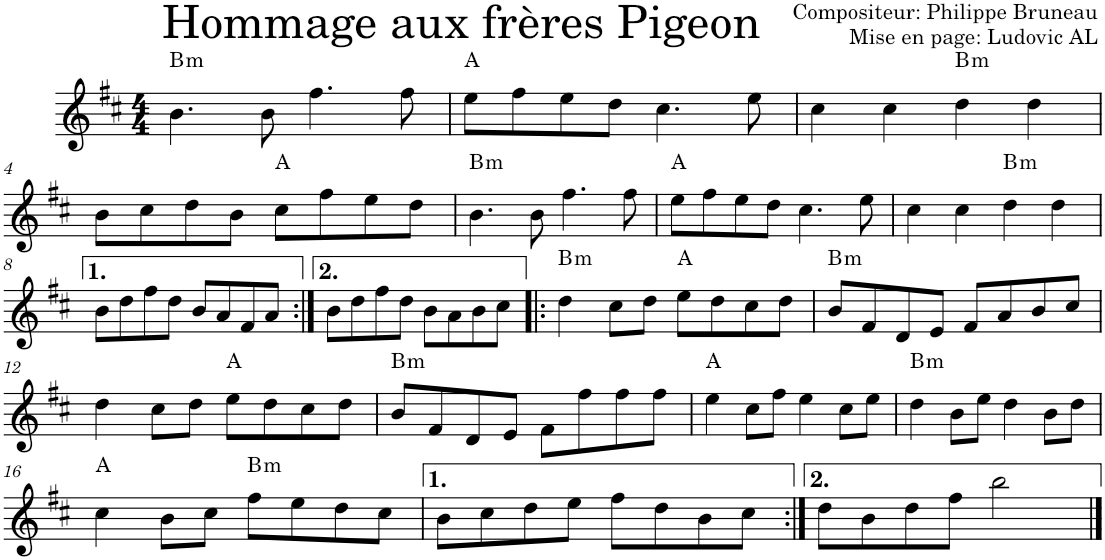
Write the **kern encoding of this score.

**kern	**harte
*part1	*part1
*staff1	*
*I"Violon	*
*I'Vln.	*
*clefG2	*
*k[f#c#]	*
*M4/4	*
=1	=1
!	!LO:H:kt=m
4.b\	B:min
8b\	.
4.ff#\	.
8ff#\	.
=2	=2
8ee\L	A:maj
8ff#\	.
8ee\	.
8dd\J	.
4.cc#\	.
8ee\	.
=3	=3
4cc#\	.
4cc#\	.
!	!LO:H:kt=m
4dd\	B:min
4dd\	.
!!LO:LB:g=z
=4	=4
8b\L	.
8cc#\	.
8dd\	.
8b\J	.
8cc#\L	A:maj
8ff#\	.
8ee\	.
8dd\J	.
=5	=5
!	!LO:H:kt=m
4.b\	B:min
8b\	.
4.ff#\	.
8ff#\	.
=6	=6
8ee\L	A:maj
8ff#\	.
8ee\	.
8dd\J	.
4.cc#\	.
8ee\	.
=7	=7
4cc#\	.
4cc#\	.
!	!LO:H:kt=m
4dd\	B:min
4dd\	.
!!LO:LB:g=z
=8	=8
8b\L	.
8dd\	.
8ff#\	.
8dd\J	.
8b/L	.
8a/	.
8f#/	.
8a/J	.
=9:|!	=9:|!
8b\L	.
8dd\	.
8ff#\	.
8dd\J	.
8b\L	.
8a\	.
8b\	.
8cc#\J	.
=10!|:	=10!|:
!	!LO:H:kt=m
4dd\	B:min
8cc#\L	.
8dd\J	.
8ee\L	A:maj
8dd\	.
8cc#\	.
8dd\J	.
=11	=11
!	!LO:H:kt=m
8b/L	B:min
8f#/	.
8d/	.
8e/J	.
8f#/L	.
8a/	.
8b/	.
8cc#/J	.
!!LO:LB:g=z
=12	=12
4dd\	.
8cc#\L	.
8dd\J	.
8ee\L	A:maj
8dd\	.
8cc#\	.
8dd\J	.
=13	=13
!	!LO:H:kt=m
8b/L	B:min
8f#/	.
8d/	.
8e/J	.
8f#\L	.
8ff#\	.
8ff#\	.
8ff#\J	.
=14	=14
4ee\	A:maj
8cc#\L	.
8ff#\J	.
4ee\	.
8cc#\L	.
8ee\J	.
=15	=15
!	!LO:H:kt=m
4dd\	B:min
8b\L	.
8ee\J	.
4dd\	.
8b\L	.
8dd\J	.
!!LO:LB:g=z
=16	=16
4cc#\	A:maj
8b\L	.
8cc#\J	.
!	!LO:H:kt=m
8ff#\L	B:min
8ee\	.
8dd\	.
8cc#\J	.
=17	=17
8b\L	.
8cc#\	.
8dd\	.
8ee\J	.
8ff#\L	.
8dd\	.
8b\	.
8cc#\J	.
=18:|!	=18:|!
8dd\L	.
8b\	.
8dd\	.
8ff#\J	.
2bb\	.
==	==
*-	*-
